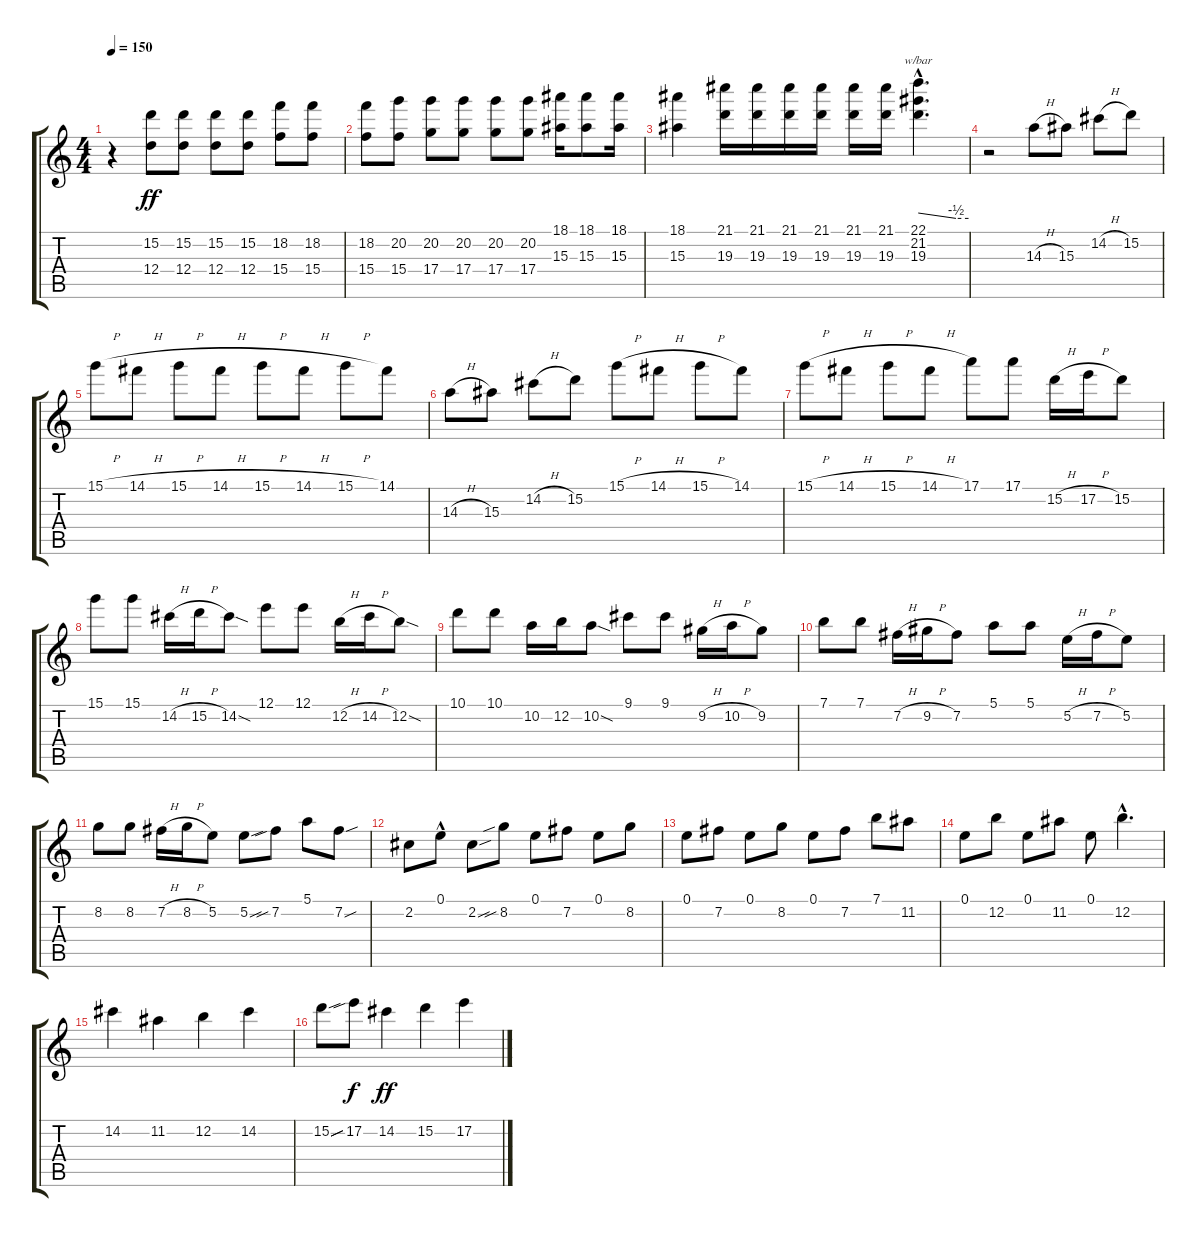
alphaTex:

\track "" {instrument distortionguitar}
\staff {score tabs}
\tuning (E4 B3 G3 D3 A2 E2) {hide}
\ts (4 4)
\tempo 150
\clef g2
\ks c
r.4{dy ff} (15.2 12.4).8 (15.2 12.4).8 (15.2 12.4).8 (15.2 12.4).8 (18.2 15.4).8 (18.2 15.4).8 |
(18.2 15.4).8 (20.2 15.4).8 (20.2 17.4).8 (20.2 17.4).8 (20.2 17.4).8 (20.2 17.4).8 (18.1 15.3).16 (18.1 15.3).8 (18.1 15.3).16 |
(18.1 15.3).4 (21.1 19.3).16 (21.1 19.3).16 (21.1 19.3).16 (21.1 19.3).16 (21.1 19.3).16 (21.1 19.3).16 (22.1{hac} 21.2{hac} 19.3{hac}).4{d tbe (custom default 0 0 45 -2 60 -2)} |
r.2 14.3{h}.8 15.3.8 14.2{h}.8 15.2.8 |
15.1{h}.8 14.1{h}.8 15.1{h}.8 14.1{h}.8 15.1{h}.8 14.1{h}.8 15.1{h}.8 14.1.8 |
14.3{h}.8 15.3.8 14.2{h}.8 15.2.8 15.1{h}.8 14.1{h}.8 15.1{h}.8 14.1.8 |
15.1{h}.8 14.1{h}.8 15.1{h}.8 14.1{h}.8 17.1.8 17.1.8 15.2{h}.16 17.2{h}.16 15.2.8 |
15.1.8 15.1.8 14.2{h}.16 15.2{h}.16 14.2{sod}.8 12.1.8 12.1.8 12.2{h}.16 14.2{h}.16 12.2{sod}.8 |
10.1.8 10.1.8 10.2.16 12.2.16 10.2{sod}.8 9.1.8 9.1.8 9.2{h}.16 10.2{h}.16 9.2.8 |
7.1.8 7.1.8 7.2{h}.16 9.2{h}.16 7.2.8 5.1.8 5.1.8 5.2{h}.16 7.2{h}.16 5.2.8 |
8.2.8 8.2.8 7.2{h}.16 8.2{h}.16 5.2.8 5.2{sou}.8 7.2{sib}.8 5.1.8 7.2{sou}.8 |
2.2.8 0.1{hac}.8 2.2{sou}.8 8.2{sib}.8 0.1.8 7.2.8 0.1.8 8.2.8 |
0.1.8 7.2.8 0.1.8 8.2.8 0.1.8 7.2.8 7.1.8 11.2.8 |
0.1.8 12.2.8 0.1.8 11.2.8 0.1.8 12.2{hac}.4{d} |
14.2.4 11.2.4 12.2.4 14.2.4 |
15.2{sou}.8 17.2{sib}.8{dy f} 14.2.4{dy ff} 15.2.4 17.2.4
